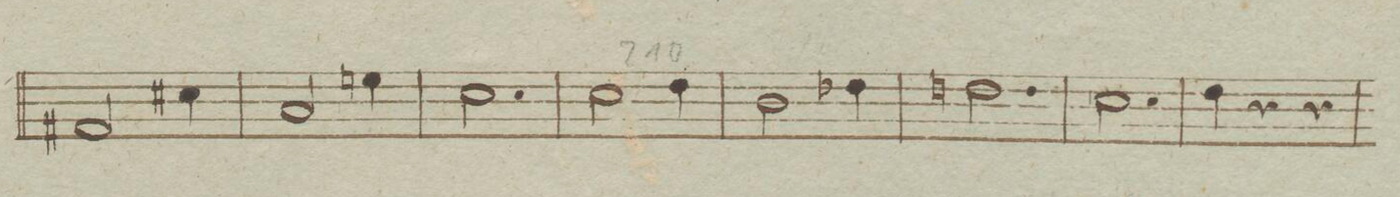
**kern	**dynam
*I"Oboe Secondo.	*
*clefG2	*
*k[b-e-]	*
*met(c)	*
*M3/4	*
2f#X/	.
4cc#X\	.
=209	=209
2a/	.
4een\	.
=210	=210
2.cc\	.
=211	=211
2cc\	.
4dd\	.
=212	=212
2b-\	.
4dd-X\	.
=213	=213
2.ddn\	.
=214	=214
2.cc\	.
=215	=215
4dd\	.
4r	.
4r	.
=216	=216
*-	*-
